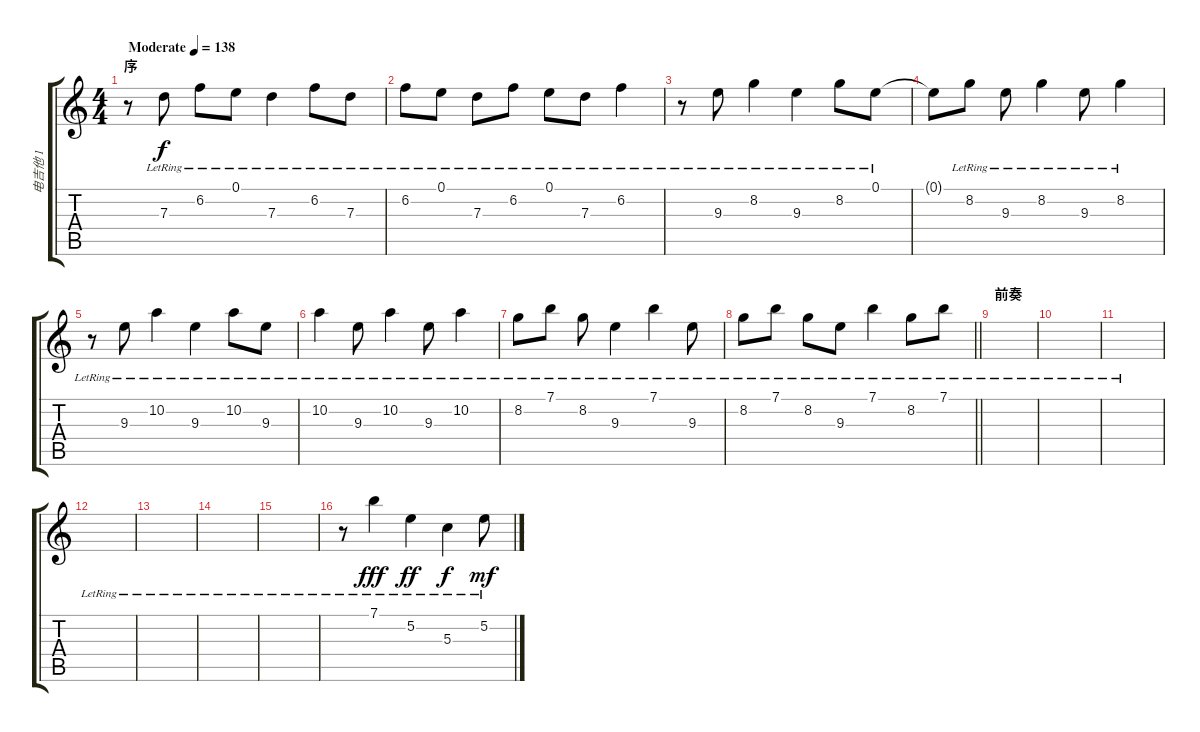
\track ("电吉他 1" "电吉他 1") {instrument electricguitarclean}
\staff {score tabs}
\tuning (E4 B3 G3 D3 A2 E2) {hide}
\ts (4 4)
\section ("" "序")
\tempo (138 "Moderate")
\clef g2
\ks c
r.8{dy f volume 9 instrument electricguitarclean} 7.3{lr}.8 6.2{lr}.8 0.1{lr}.8 7.3{lr}.4 6.2{lr}.8 7.3{lr}.8 |
6.2{lr}.8 0.1{lr}.8 7.3{lr}.8 6.2{lr}.8 0.1{lr}.8 7.3{lr}.8 6.2{lr}.4 |
r.8 9.3{lr}.8 8.2{lr}.4 9.3{lr}.4 8.2{lr}.8 0.1{lr}.8 |
0.1{t}.8 8.2{lr}.8 9.3{lr}.8 8.2{lr}.4 9.3{lr}.8 8.2{lr}.4 |
r.8 9.3{lr}.8 10.2{lr}.4 9.3{lr}.4 10.2{lr}.8 9.3{lr}.8 |
10.2{lr}.4 9.3{lr}.8 10.2{lr}.4 9.3{lr}.8 10.2{lr}.4 |
8.2{lr}.8 7.1{lr}.8 8.2{lr}.8 9.3{lr}.4 7.1{lr}.4 9.3{lr}.8 |
\barLineRight lightlight
8.2{lr}.8 7.1{lr}.8 8.2{lr}.8 9.3{lr}.8 7.1{lr}.4 8.2{lr}.8 7.1{lr}.8 |
\section ("" "前奏")
|
|
|
|
|
|
|
r.8 7.1{lr}.4{dy fff} 5.2{lr}.4{dy ff} 5.3{lr}.4{dy f} 5.2{lr}.8{dy mf}
